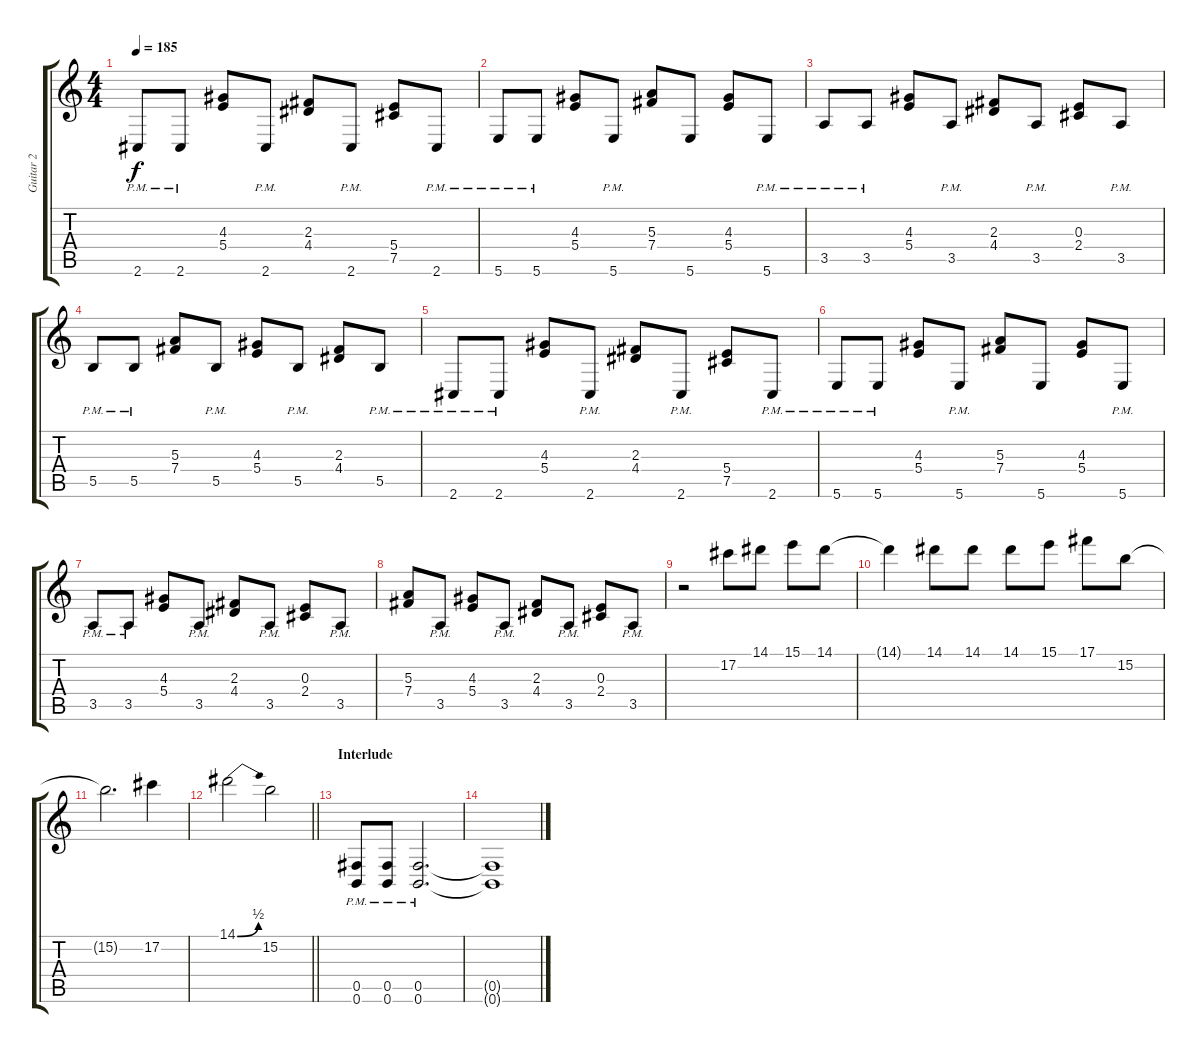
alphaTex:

\track ("Guitar 2" "Guitar 2") {instrument overdrivenguitar}
\staff {score tabs}
\tuning (Db4 Ab3 E3 B2 Gb2 B1) {hide}
\ts (4 4)
\tempo 185
\clef g2
\ks c
2.6{pm}.8{dy f} 2.6{pm}.8 (4.3 5.4).8 2.6{pm}.8 (2.3 4.4).8 2.6{pm}.8 (5.4 7.5).8 2.6{pm}.8 |
5.6{pm}.8 5.6{pm}.8 (4.3 5.4).8 5.6{pm}.8 (5.3 7.4).8 5.6.8 (4.3 5.4).8 5.6{pm}.8 |
3.5{pm}.8 3.5{pm}.8 (4.3 5.4).8 3.5{pm}.8 (2.3 4.4).8 3.5{pm}.8 (0.3 2.4).8 3.5{pm}.8 |
5.5{pm}.8 5.5{pm}.8 (5.3 7.4).8 5.5{pm}.8 (4.3 5.4).8 5.5{pm}.8 (2.3 4.4).8 5.5{pm}.8 |
2.6{pm}.8 2.6{pm}.8 (4.3 5.4).8 2.6{pm}.8 (2.3 4.4).8 2.6{pm}.8 (5.4 7.5).8 2.6{pm}.8 |
5.6{pm}.8 5.6{pm}.8 (4.3 5.4).8 5.6{pm}.8 (5.3 7.4).8 5.6.8 (4.3 5.4).8 5.6{pm}.8 |
3.5{pm}.8 3.5{pm}.8 (4.3 5.4).8 3.5{pm}.8 (2.3 4.4).8 3.5{pm}.8 (0.3 2.4).8 3.5{pm}.8 |
(5.3 7.4).8 3.5{pm}.8 (4.3 5.4).8 3.5{pm}.8 (2.3 4.4).8 3.5{pm}.8 (0.3 2.4).8 3.5{pm}.8 |
r.2 17.2.8 14.1.8 15.1.8 14.1.8 |
14.1{t}.4 14.1.8 14.1.8 14.1.8 15.1.8 17.1.8 15.2.8 |
15.2{t}.2{d} 17.2.4 |
\barLineRight lightlight
14.1{be (bend 0 0 60 2)}.2 15.2.2 |
\section ("" "Interlude")
(0.5{pm} 0.6{pm}).8 (0.5{pm} 0.6{pm}).8 (0.5{pm} 0.6{pm}).2{d} |
(0.5{t} 0.6{t}).1
